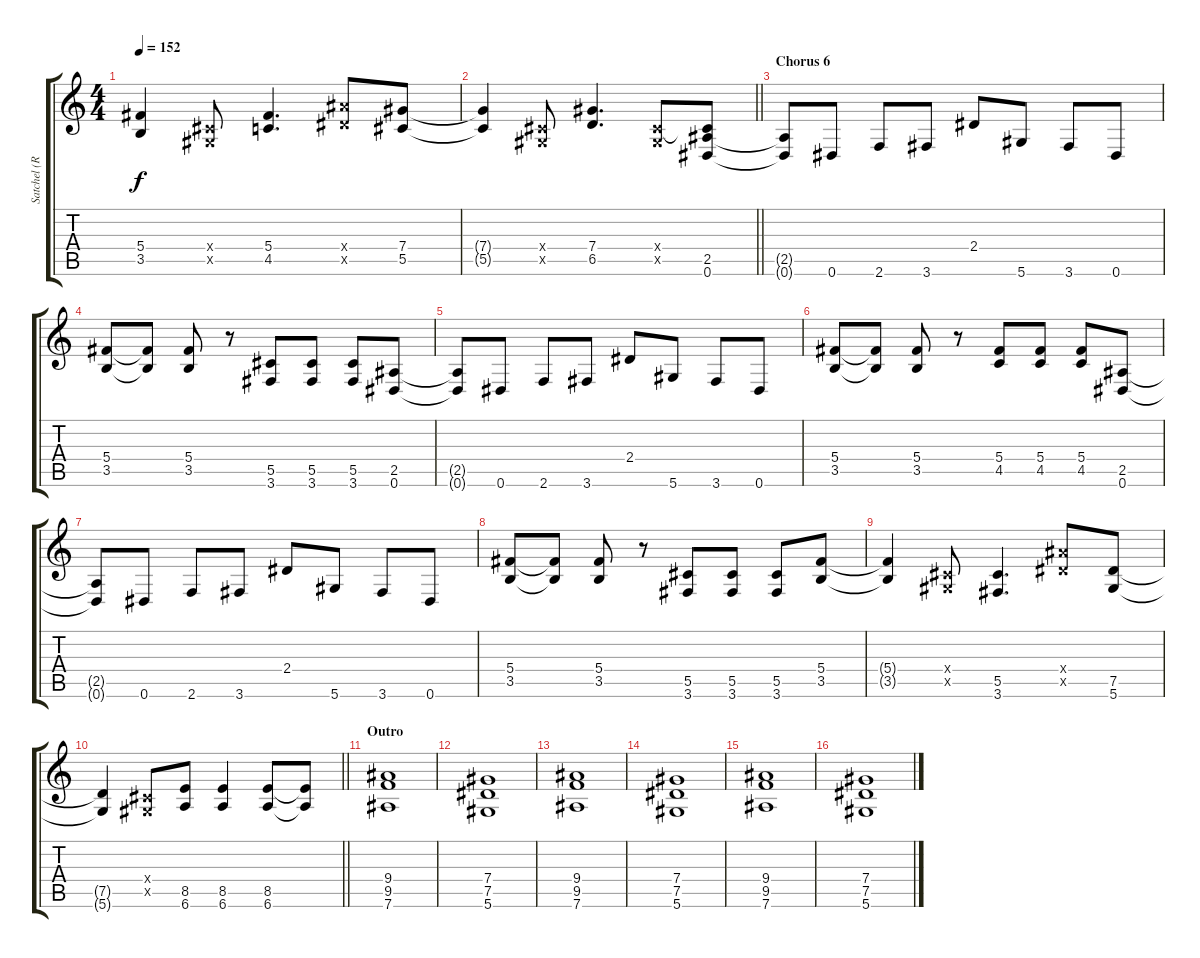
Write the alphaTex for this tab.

\track ("Satchel (Rhythm 1)" "Satchel (R") {instrument distortionguitar}
\staff {score tabs}
\tuning (Eb4 Bb3 Gb3 Db3 Ab2 Eb2) {hide}
\ts (4 4)
\tempo 152
\clef g2
\ks c
(5.4{t} 3.5{t}).4{dy f} (0.4{x} 0.5{x}).8 (5.4 4.5).4{d} (9.4{x} 7.5{x}).8 (7.4 5.5).8 |
\barLineRight lightlight
(7.4{t} 5.5{t}).4 (0.4{x} 0.5{x}).8 (7.4 6.5).4{d} (0.4{x} 0.5{x}).8 (0.4{t} 2.5 0.6).8 |
\section ("" "Chorus 6")
(2.5{t} 0.6{t}).8 0.6.8 2.6.8 3.6.8 2.4.8 5.6.8 3.6.8 0.6.8 |
(5.4 3.5).8 (5.4{t} 3.5{t}).8 (5.4 3.5).8 r.8 (5.5 3.6).8 (5.5 3.6).8 (5.5 3.6).8 (2.5 0.6).8 |
(2.5{t} 0.6{t}).8 0.6.8 2.6.8 3.6.8 2.4.8 5.6.8 3.6.8 0.6.8 |
(5.4 3.5).8 (5.4{t} 3.5{t}).8 (5.4 3.5).8 r.8 (5.4 4.5).8 (5.4 4.5).8 (5.4 4.5).8 (2.5 0.6).8 |
(2.5{t} 0.6{t}).8 0.6.8 2.6.8 3.6.8 2.4.8 5.6.8 3.6.8 0.6.8 |
(5.4 3.5).8 (5.4{t} 3.5{t}).8 (5.4 3.5).8 r.8 (5.5 3.6).8 (5.5 3.6).8 (5.5 3.6).8 (5.4 3.5).8 |
(5.4{t} 3.5{t}).4 (0.4{x} 0.5{x}).8 (5.5 3.6).4{d} (9.4{x} 7.5{x}).8 (7.5 5.6).8 |
\barLineRight lightlight
(7.5{t} 5.6{t}).4 (0.4{x} 0.5{x}).8 (8.5 6.6).8 (8.5 6.6).4 (8.5 6.6).8 (8.5{t} 6.6{t}).8 |
\section ("" "Outro")
(9.4 9.5 7.6).1 |
(7.4 7.5 5.6).1 |
(9.4 9.5 7.6).1 |
(7.4 7.5 5.6).1 |
(9.4 9.5 7.6).1 |
(7.4 7.5 5.6).1
